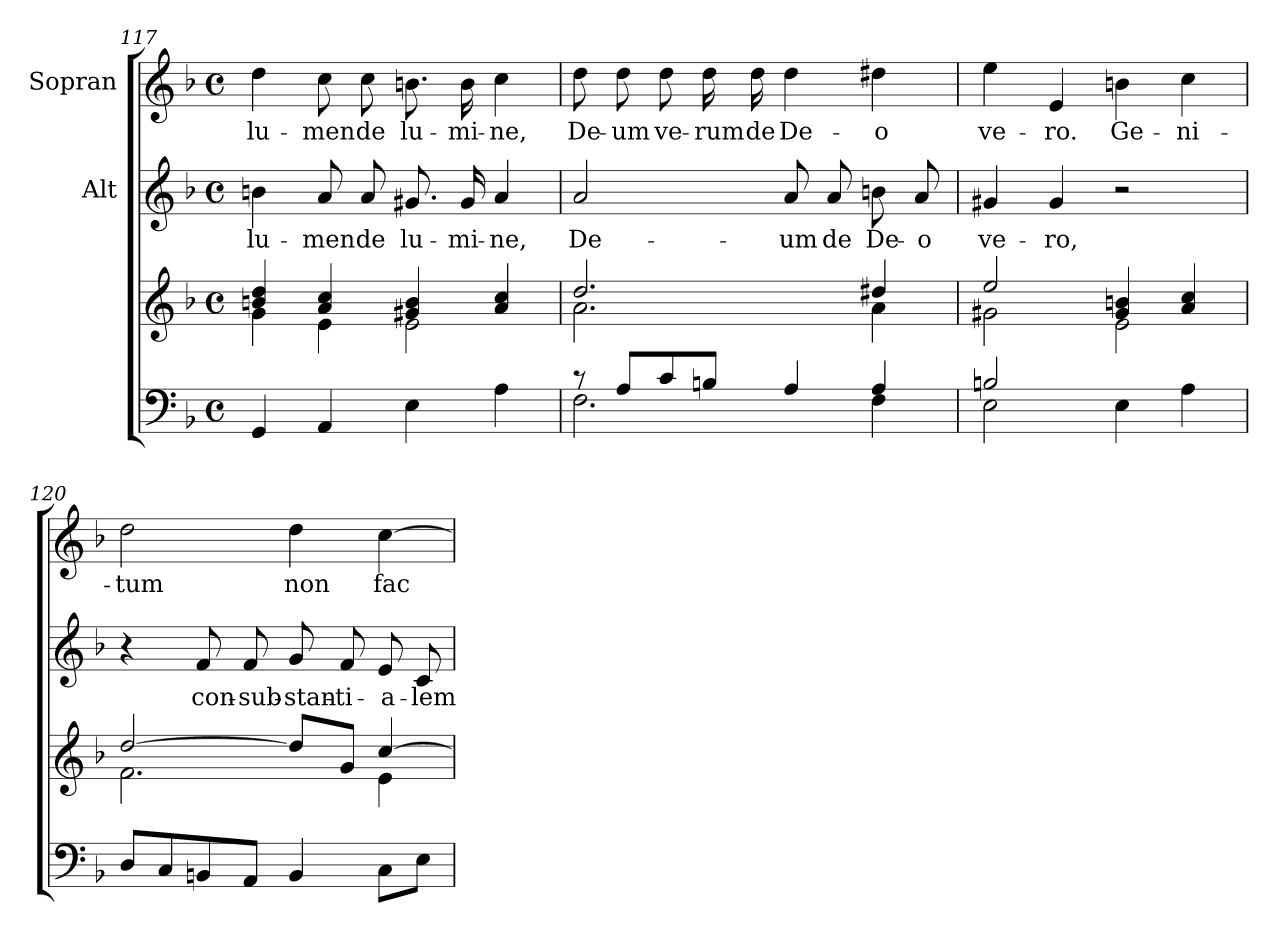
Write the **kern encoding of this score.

**kern	**kern	**kern	**text	**kern	**text
*part3	*part3	*part2	*part2	*part1	*part1
*staff4	*staff3	*staff2	*staff2	*staff1	*staff1
*	*	*I"Alt	*	*I"Sopran	*
!!LO:PB:g=z
*clefF4	*clefG2	*clefG2	*	*clefG2	*
*k[b-]	*k[b-]	*k[b-]	*	*k[b-]	*
*F:	*F:	*F:	*	*F:	*
*M4/4	*M4/4	*M4/4	*	*M4/4	*
*met(c)	*met(c)	*met(c)	*	*met(c)	*
=117	=117	=117	=117	=117	=117
*	*^	*	*	*	*
!	!	!	!	!LO:LY:b	!	!LO:LY:b
4GG/	4bn/ 4dd/	4g\	4bn\	lu-	4dd\	lu-
!	!	!	!	!LO:LY:b	!	!LO:LY:b
4AA/	4a/ 4cc/	4e\	8a/	-men	8cc\	-men
!	!	!	!	!LO:LY:b	!	!LO:LY:b
.	.	.	8a/	de	8cc\	de
!	!	!	!	!LO:LY:b	!	!LO:LY:b
4E\	4g#X/ 4b/	2e\	8.g#X/	lu-	8.bn\	lu-
!	!	!	!	!LO:LY:b	!	!LO:LY:b
.	.	.	16g#/	-mi-	16b\	-mi-
!	!	!	!	!LO:LY:b	!	!LO:LY:b
4A\	4a/ 4cc/	.	4a/	-ne,	4cc\	-ne,
=118	=118	=118	=118	=118	=118	=118
*^	*	*	*	*	*	*
!	!	!	!	!	!LO:LY:b	!	!LO:LY:b
8rc	2.F\	2.dd/	2.a\	2a/	De-	8dd\	De-
!	!	!	!	!	!	!	!LO:LY:b
8A/L	.	.	.	.	.	8dd\	-um
!	!	!	!	!	!	!	!LO:LY:b
8c/	.	.	.	.	.	8dd\	ve-
!	!	!	!	!	!	!	!LO:LY:b
8Bn/J	.	.	.	.	.	16dd\	-rum
!	!	!	!	!	!	!	!LO:LY:b
.	.	.	.	.	.	16dd\	de
!	!	!	!	!	!LO:LY:b	!	!LO:LY:b
4A/	.	.	.	8a/	-um	4dd\	De-
!	!	!	!	!	!LO:LY:b	!	!
.	.	.	.	8a/	de	.	.
!	!	!	!	!	!LO:LY:b	!	!LO:LY:b
4A/	4F\	4dd#X/	4a\	8bn\	De-	4dd#X\	-o
!	!	!	!	!	!LO:LY:b	!	!
.	.	.	.	8a/	-o	.	.
=119	=119	=119	=119	=119	=119	=119	=119
!	!	!	!	!	!LO:LY:b	!	!LO:LY:b
2Bn/	2E\	2ee/	2g#X\	4g#X/	ve-	4ee\	ve-
!	!	!	!	!	!LO:LY:b	!	!LO:LY:b
.	.	.	.	4g#/	-ro,	4e/	-ro.
!	!	!	!	!	!	!	!LO:LY:b
2ryy	4E\	4g#/ 4bn/	2e\	2r	.	4bn\	Ge-
!	!	!	!	!	!	!	!LO:LY:b
.	4A\	4a/ 4cc/	.	.	.	4cc\	-ni-
=120	=120	=120	=120	=120	=120	=120	=120
!	!	!	!	!	!	!	!LO:LY:b
*v	*v	*	*	*	*	*	*
8D/L	[>2dd/	2.f\	4r	.	2dd\	-tum
8C/	.	.	.	.	.	.
!	!	!	!	!LO:LY:b	!	!
8BBn/	.	.	8f/	con-	.	.
!	!	!	!	!LO:LY:b	!	!
8AA/J	.	.	8f/	-sub-	.	.
!	!	!	!	!LO:LY:b	!	!LO:LY:b
4BB/	8dd/L]	.	8g/	-stan-	4dd\	non
!	!	!	!	!LO:LY:b	!	!
.	8g/J	.	8f/	-ti-	.	.
!	!	!	!	!LO:LY:b	!	!LO:LY:b
8C\L	[>4cc/	4e\	8e/	-a-	[4cc\	fac-
!	!	!	!	!LO:LY:b	!	!
8E\J	.	.	8c/	-lem	.	.
*	*v	*v	*	*	*	*
=	=	=	=	=	=
*-	*-	*-	*-	*-	*-
